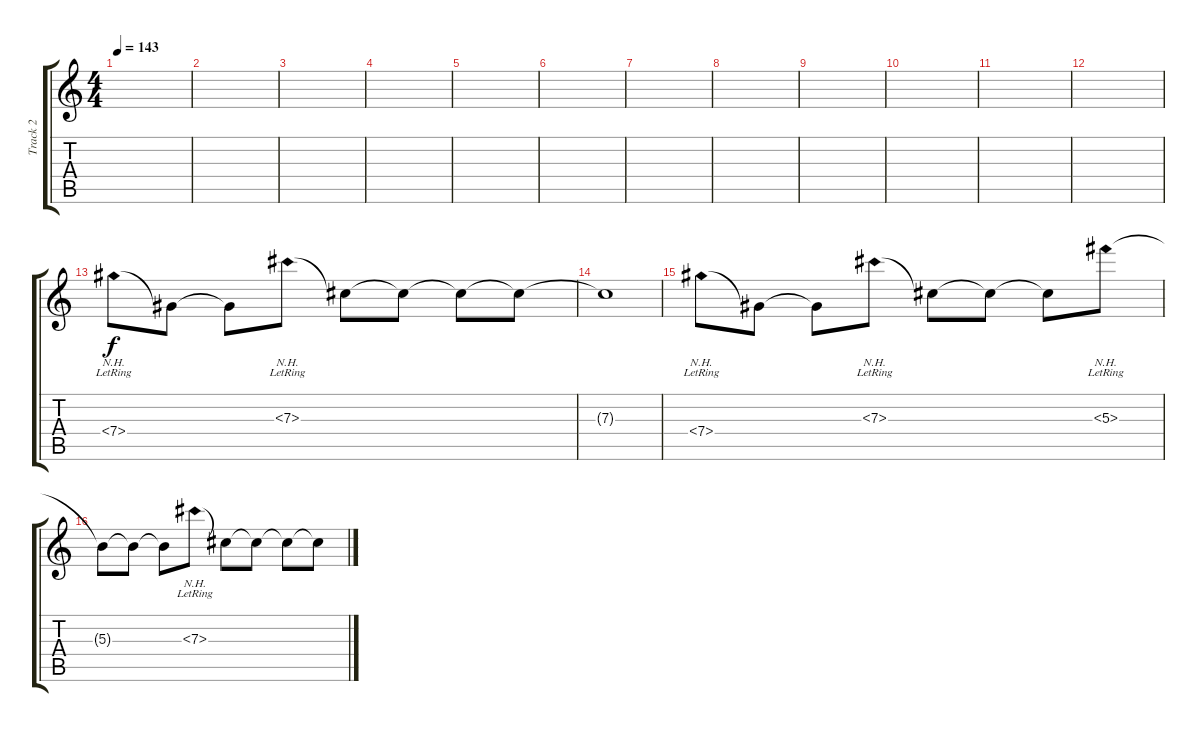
\track ("Track 2" "Track 2") {instrument acousticguitarsteel}
\staff {score tabs}
\tuning (Eb4 Bb3 Gb3 Db3 Ab2 Db2) {hide}
\ts (4 4)
\tempo 143
\clef g2
\ks c
|
|
|
|
|
|
|
|
|
|
|
|
7.4{nh lr}.8 7.4{t}.8 7.4{t}.8 7.3{nh lr}.8 7.3{t}.8 7.3{t}.8 7.3{t}.8 7.3{t}.8 |
7.3{t}.1 |
7.4{nh lr}.8 7.4{t}.8 7.4{t}.8 7.3{nh lr}.8 7.3{t}.8 7.3{t}.8 7.3{t}.8 5.3{nh lr}.8 |
5.3{t}.8 5.3{t}.8 5.3{t}.8 7.3{nh lr}.8 7.3{t}.8 7.3{t}.8 7.3{t}.8 7.3{t}.8
